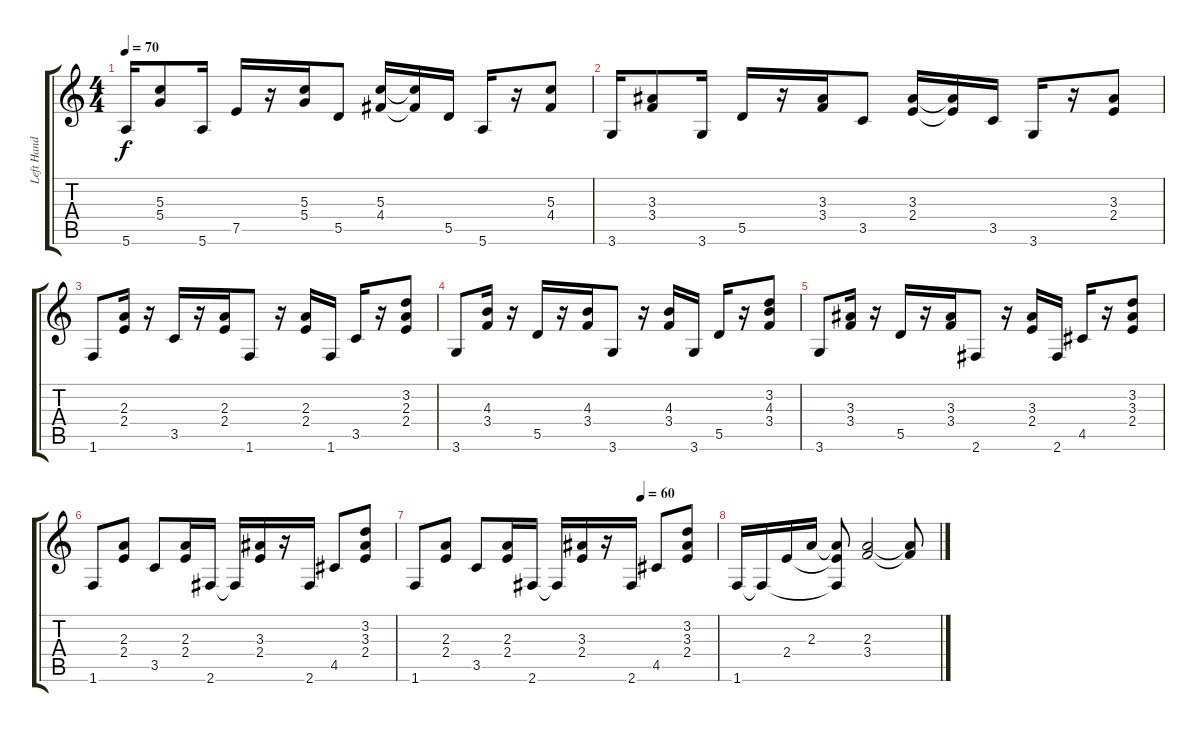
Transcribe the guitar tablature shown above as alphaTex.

\track ("Left Hand" "Left Hand") {instrument electricguitarjazz}
\staff {score tabs}
\tuning (E4 B3 G3 D3 A2 E2) {hide}
\ts (4 4)
\tempo 70
\clef g2
\ks c
5.6.16{dy f} (5.3 5.4).8 5.6.16 7.5.16 r.16 (5.3 5.4).16 5.5.8 (5.3 4.4).16 (5.3{t} 4.4{t}).16 5.5.16 5.6.16 r.16 (5.3 4.4).8 |
3.6.16 (3.3 3.4).8 3.6.16 5.5.16 r.16 (3.3 3.4).16 3.5.8 (3.3 2.4).16 (3.3{t} 2.4{t}).16 3.5.16 3.6.16 r.16 (3.3 2.4).8 |
1.6.8 (2.3 2.4).16 r.16 3.5.16 r.16 (2.3 2.4).16 1.6.8 r.16 (2.3 2.4).16 1.6.16 3.5.16 r.16 (3.2 2.3 2.4).8 |
3.6.8 (4.3 3.4).16 r.16 5.5.16 r.16 (4.3 3.4).16 3.6.8 r.16 (4.3 3.4).16 3.6.16 5.5.16 r.16 (3.2 4.3 3.4).8 |
3.6.8 (3.3 3.4).16 r.16 5.5.16 r.16 (3.3 3.4).16 2.6.8 r.16 (3.3 2.4).16 2.6.16 4.5.16 r.16 (3.2 3.3 2.4).8 |
1.6.8 (2.3 2.4).8 3.5.8 (2.3 2.4).16 2.6.16 2.6{t}.16 (3.3 2.4).16 r.16 2.6.16 4.5.8 (3.2 3.3 2.4).8 |
\tempo (60 0.75)
1.6.8 (2.3 2.4).8 3.5.8 (2.3 2.4).16 2.6.16 2.6{t}.16 (3.3 2.4).16 r.16 2.6.16 4.5.8 (3.2 3.3 2.4).8 |
1.6.16 1.6{t}.16 2.4.16 2.3.16 (2.3{t} 2.4{t} 1.6{t}).8 (2.3 3.4).2 (2.3{t} 3.4{t}).8
